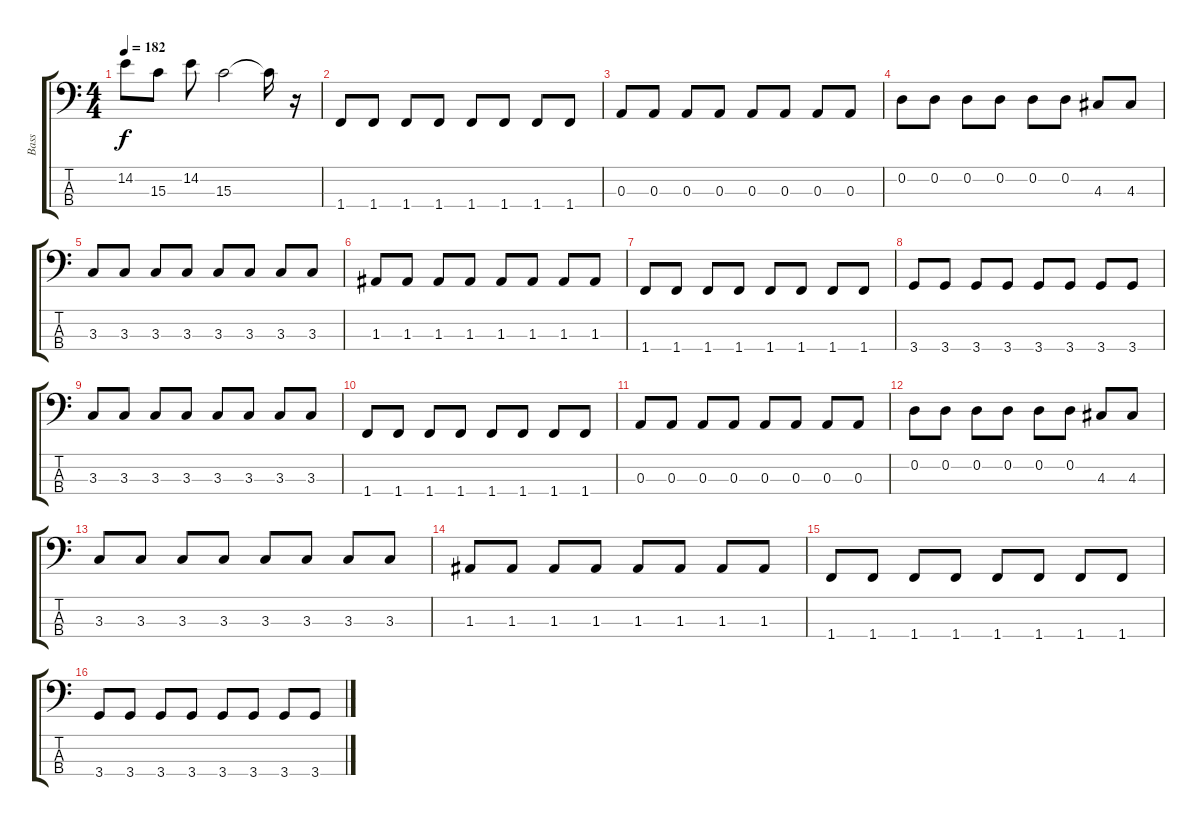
\track ("Bass" "Bass") {instrument electricbasspick}
\staff {score tabs}
\tuning (G2 D2 A1 E1) {hide}
\ts (4 4)
\tempo 182
\clef f4
\ks c
14.2.8{dy f} 15.3.8 14.2.8 15.3.2 15.3{t}.16 r.16 |
1.4.8 1.4.8 1.4.8 1.4.8 1.4.8 1.4.8 1.4.8 1.4.8 |
0.3.8 0.3.8 0.3.8 0.3.8 0.3.8 0.3.8 0.3.8 0.3.8 |
0.2.8 0.2.8 0.2.8 0.2.8 0.2.8 0.2.8 4.3.8 4.3.8 |
3.3.8 3.3.8 3.3.8 3.3.8 3.3.8 3.3.8 3.3.8 3.3.8 |
1.3.8 1.3.8 1.3.8 1.3.8 1.3.8 1.3.8 1.3.8 1.3.8 |
1.4.8 1.4.8 1.4.8 1.4.8 1.4.8 1.4.8 1.4.8 1.4.8 |
3.4.8 3.4.8 3.4.8 3.4.8 3.4.8 3.4.8 3.4.8 3.4.8 |
3.3.8 3.3.8 3.3.8 3.3.8 3.3.8 3.3.8 3.3.8 3.3.8 |
1.4.8 1.4.8 1.4.8 1.4.8 1.4.8 1.4.8 1.4.8 1.4.8 |
0.3.8 0.3.8 0.3.8 0.3.8 0.3.8 0.3.8 0.3.8 0.3.8 |
0.2.8 0.2.8 0.2.8 0.2.8 0.2.8 0.2.8 4.3.8 4.3.8 |
3.3.8 3.3.8 3.3.8 3.3.8 3.3.8 3.3.8 3.3.8 3.3.8 |
1.3.8 1.3.8 1.3.8 1.3.8 1.3.8 1.3.8 1.3.8 1.3.8 |
1.4.8 1.4.8 1.4.8 1.4.8 1.4.8 1.4.8 1.4.8 1.4.8 |
3.4.8 3.4.8 3.4.8 3.4.8 3.4.8 3.4.8 3.4.8 3.4.8
